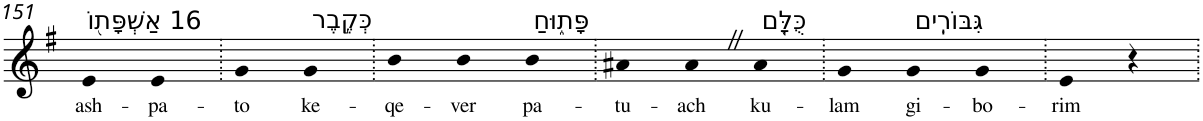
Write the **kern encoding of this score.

**kern	**text
*part1	*part1
*staff1	*staff1
*I"Piano	*
*I'Pno	*
!!LO:PB:g=z
*clefG2	*
*k[f#]	*
*G:	*
=151	=151
!LO:TX:a:t=16 אַשְׁפָּת֖וֹ	!
!	!LO:LY:b
4e	ash-
!	!LO:LY:b
4e	-pa-
=152.	=152.
!	!LO:LY:b
4g	-to
!LO:TX:a:t=כְּקֶ֣בֶר	!
!	!LO:LY:b
4g	ke-
=153.	=153.
!	!LO:LY:b
4b	-qe-
!	!LO:LY:b
4b	-ver
!LO:TX:a:t=פָּת֑וּחַ	!
!	!LO:LY:b
4b	pa-
=154.	=154.
!	!LO:LY:b
4a#X	-tu-
!	!LO:LY:b
4a#Z	-ach
!LO:TX:a:t=כֻּלָּ֖ם	!
!	!LO:LY:b
4a#	ku-
=155.	=155.
!	!LO:LY:b
4g	-lam
!LO:TX:a:t=גִּבּוֹרִֽים	!
!	!LO:LY:b
4g	gi-
!	!LO:LY:b
4g	-bo-
=156.	=156.
!	!LO:LY:b
4e	-rim
4r	.
=.	=.
*-	*-
